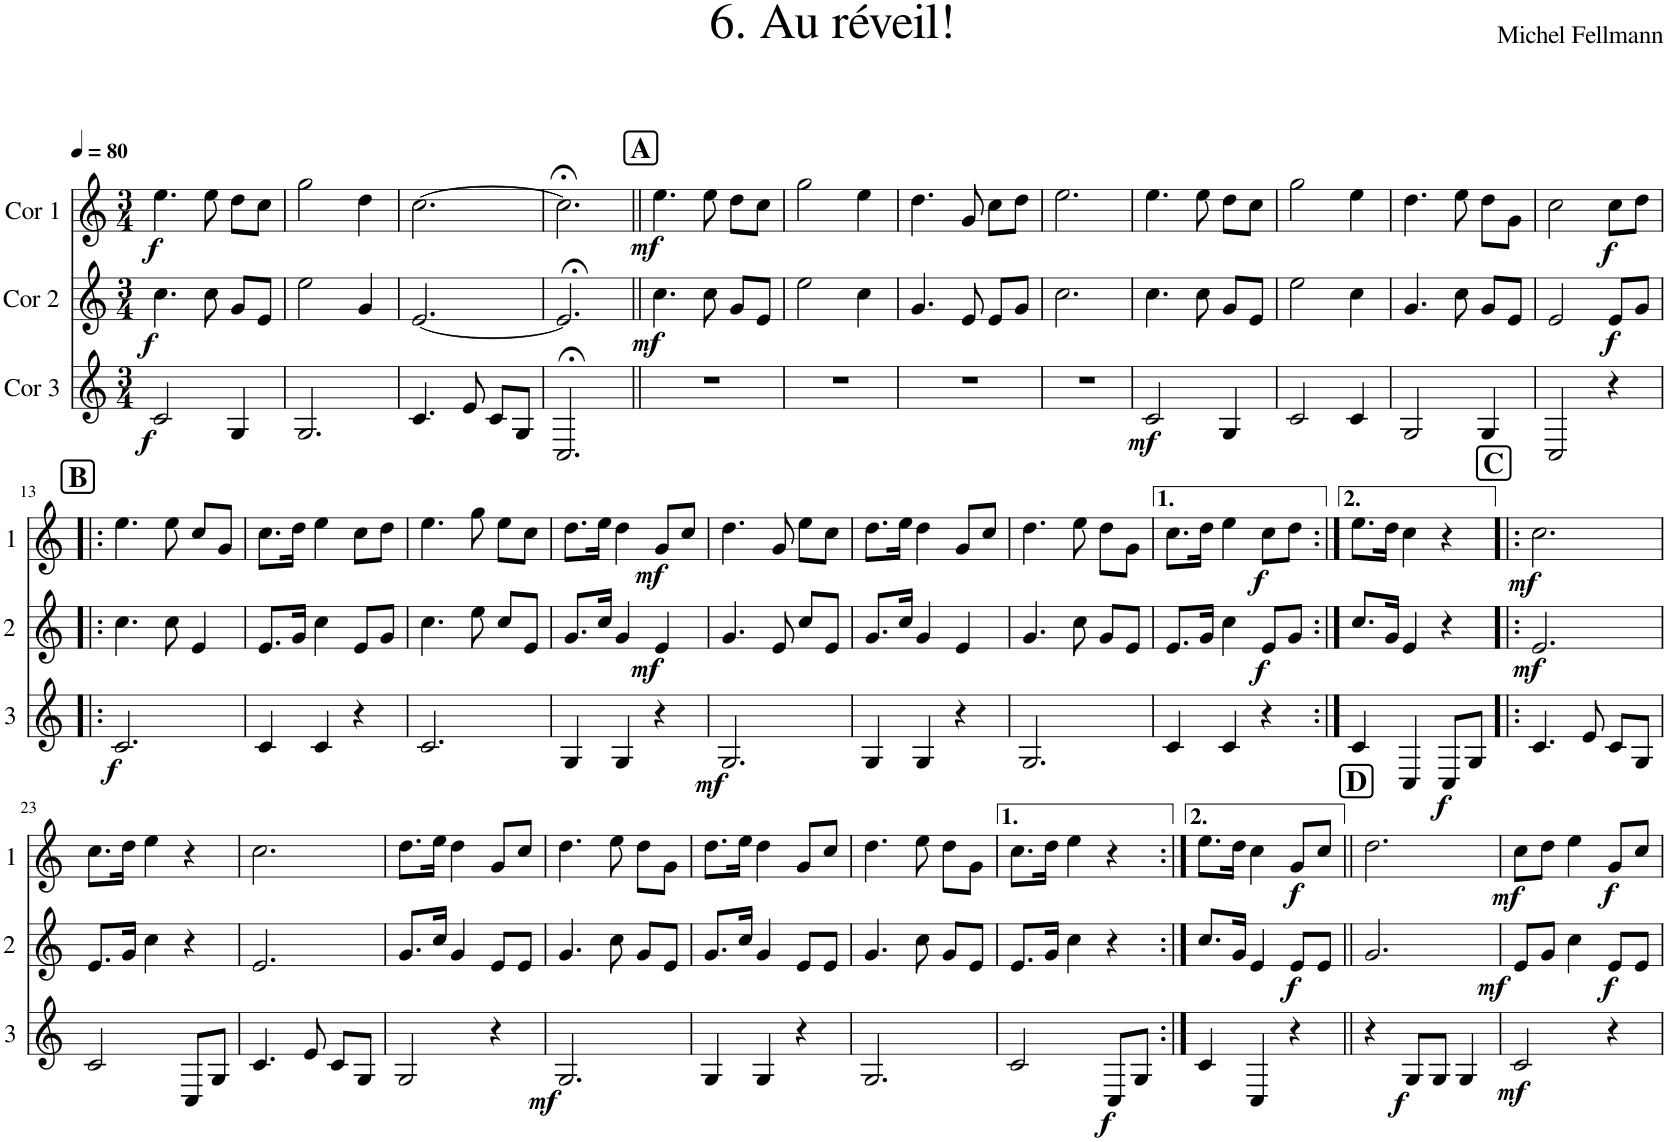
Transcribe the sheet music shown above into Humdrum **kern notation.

**kern	**dynam	**kern	**dynam	**kern	**dynam
*part3	*part3	*part2	*part2	*part1	*part1
*staff3	*staff3	*staff2	*staff2	*staff1	*staff1
*I"Cor 3	*	*I"Cor 2	*	*I"Cor 1	*
*clefG2	*	*clefG2	*	*clefG2	*
*Trd4c7	*	*Trd4c7	*	*Trd4c7	*
*k[]	*	*k[]	*	*k[]	*
*M3/4	*	*M3/4	*	*M3/4	*
*MM80	*	*MM80	*	*MM80	*
=1	=1	=1	=1	=1	=1
!	!LO:DY:b	!	!LO:DY:b	!	!LO:DY:b
2c/	f	4.cc\	f	4.ee\	f
.	.	8cc\	.	8ee\	.
4G/	.	8g/L	.	8dd\L	.
.	.	8e/J	.	8cc\J	.
=2	=2	=2	=2	=2	=2
2.G/	.	2ee\	.	2gg\	.
.	.	4g/	.	4dd\	.
=3	=3	=3	=3	=3	=3
4.c/	.	[2.e/	.	[2.cc\	.
8e/	.	.	.	.	.
8c/L	.	.	.	.	.
8G/J	.	.	.	.	.
=4	=4	=4	=4	=4	=4
2.C;</	.	2.e;</]	.	2.cc;<\]	.
!!LO:REH:place=s1:a:B:cj:fs=14:t=A
=5||	=5||	=5||	=5||	=5||	=5||
!	!	!	!LO:DY:b	!	!LO:DY:b
2.r	.	4.cc\	mf	4.ee\	mf
.	.	8cc\	.	8ee\	.
.	.	8g/L	.	8dd\L	.
.	.	8e/J	.	8cc\J	.
=6	=6	=6	=6	=6	=6
2.r	.	2ee\	.	2gg\	.
.	.	4cc\	.	4ee\	.
=7	=7	=7	=7	=7	=7
2.r	.	4.g/	.	4.dd\	.
.	.	8e/	.	8g/	.
.	.	8e/L	.	8cc\L	.
.	.	8g/J	.	8dd\J	.
=8	=8	=8	=8	=8	=8
2.r	.	2.cc\	.	2.ee\	.
=9	=9	=9	=9	=9	=9
!	!LO:DY:b	!	!	!	!
2c/	mf	4.cc\	.	4.ee\	.
.	.	8cc\	.	8ee\	.
4G/	.	8g/L	.	8dd\L	.
.	.	8e/J	.	8cc\J	.
=10	=10	=10	=10	=10	=10
2c/	.	2ee\	.	2gg\	.
4c/	.	4cc\	.	4ee\	.
=11	=11	=11	=11	=11	=11
2G/	.	4.g/	.	4.dd\	.
.	.	8cc\	.	8ee\	.
4G/	.	8g/L	.	8dd\L	.
.	.	8e/J	.	8g\J	.
=12	=12	=12	=12	=12	=12
2C/	.	2e/	.	2cc\	.
!	!	!	!LO:DY:b	!	!LO:DY:b
4r	.	8e/L	f	8cc\L	f
.	.	8g/J	.	8dd\J	.
!!LO:LB:g=z
!!LO:REH:place=s1:a:B:cj:fs=14:t=B
=13!|:	=13!|:	=13!|:	=13!|:	=13!|:	=13!|:
!	!LO:DY:b	!	!	!	!
2.c/	f	4.cc\	.	4.ee\	.
.	.	8cc\	.	8ee\	.
.	.	4e/	.	8cc/L	.
.	.	.	.	8g/J	.
=14	=14	=14	=14	=14	=14
4c/	.	8.e/L	.	8.cc\L	.
.	.	16g/Jk	.	16dd\Jk	.
4c/	.	4cc\	.	4ee\	.
4r	.	8e/L	.	8cc\L	.
.	.	8g/J	.	8dd\J	.
=15	=15	=15	=15	=15	=15
2.c/	.	4.cc\	.	4.ee\	.
.	.	8ee\	.	8gg\	.
.	.	8cc/L	.	8ee\L	.
.	.	8e/J	.	8cc\J	.
=16	=16	=16	=16	=16	=16
4G/	.	8.g/L	.	8.dd\L	.
.	.	16cc/Jk	.	16ee\Jk	.
4G/	.	4g/	.	4dd\	.
!	!LO:DY:b	!	!LO:DY:b	!	!LO:DY:b
4r	mf	4e/	mf	8g/L	mf
.	.	.	.	8cc/J	.
=17	=17	=17	=17	=17	=17
2.G/	.	4.g/	.	4.dd\	.
.	.	8e/	.	8g/	.
.	.	8cc/L	.	8ee\L	.
.	.	8e/J	.	8cc\J	.
=18	=18	=18	=18	=18	=18
4G/	.	8.g/L	.	8.dd\L	.
.	.	16cc/Jk	.	16ee\Jk	.
4G/	.	4g/	.	4dd\	.
4r	.	4e/	.	8g/L	.
.	.	.	.	8cc/J	.
=19	=19	=19	=19	=19	=19
2.G/	.	4.g/	.	4.dd\	.
.	.	8cc\	.	8ee\	.
.	.	8g/L	.	8dd\L	.
.	.	8e/J	.	8g\J	.
=20	=20	=20	=20	=20	=20
4c/	.	8.e/L	.	8.cc\L	.
.	.	16g/Jk	.	16dd\Jk	.
4c/	.	4cc\	.	4ee\	.
!	!	!	!LO:DY:b	!	!LO:DY:b
4r	.	8e/L	f	8cc\L	f
.	.	8g/J	.	8dd\J	.
=21:|!	=21:|!	=21:|!	=21:|!	=21:|!	=21:|!
4c/	.	8.cc/L	.	8.ee\L	.
.	.	16g/Jk	.	16dd\Jk	.
4C/	.	4e/	.	4cc\	.
!	!LO:DY:b	!	!	!	!
8C/L	f	4r	.	4r	.
8G/J	.	.	.	.	.
!!LO:REH:place=s1:a:B:cj:fs=14:t=C
=22!|:	=22!|:	=22!|:	=22!|:	=22!|:	=22!|:
!	!	!	!LO:DY:b	!	!LO:DY:b
4.c/	.	2.e/	mf	2.cc\	mf
8e/	.	.	.	.	.
8c/L	.	.	.	.	.
8G/J	.	.	.	.	.
!!LO:LB:g=z
=23	=23	=23	=23	=23	=23
2c/	.	8.e/L	.	8.cc\L	.
.	.	16g/Jk	.	16dd\Jk	.
.	.	4cc\	.	4ee\	.
8C/L	.	4r	.	4r	.
8G/J	.	.	.	.	.
=24	=24	=24	=24	=24	=24
4.c/	.	2.e/	.	2.cc\	.
8e/	.	.	.	.	.
8c/L	.	.	.	.	.
8G/J	.	.	.	.	.
=25	=25	=25	=25	=25	=25
2G/	.	8.g/L	.	8.dd\L	.
.	.	16cc/Jk	.	16ee\Jk	.
.	.	4g/	.	4dd\	.
!	!LO:DY:b	!	!	!	!
4r	mf	8e/L	.	8g/L	.
.	.	8e/J	.	8cc/J	.
=26	=26	=26	=26	=26	=26
2.G/	.	4.g/	.	4.dd\	.
.	.	8cc\	.	8ee\	.
.	.	8g/L	.	8dd\L	.
.	.	8e/J	.	8g\J	.
=27	=27	=27	=27	=27	=27
4G/	.	8.g/L	.	8.dd\L	.
.	.	16cc/Jk	.	16ee\Jk	.
4G/	.	4g/	.	4dd\	.
4r	.	8e/L	.	8g/L	.
.	.	8e/J	.	8cc/J	.
=28	=28	=28	=28	=28	=28
2.G/	.	4.g/	.	4.dd\	.
.	.	8cc\	.	8ee\	.
.	.	8g/L	.	8dd\L	.
.	.	8e/J	.	8g\J	.
=29	=29	=29	=29	=29	=29
2c/	.	8.e/L	.	8.cc\L	.
.	.	16g/Jk	.	16dd\Jk	.
.	.	4cc\	.	4ee\	.
!	!LO:DY:b	!	!	!	!
8C/L	f	4r	.	4r	.
8G/J	.	.	.	.	.
=30:|!	=30:|!	=30:|!	=30:|!	=30:|!	=30:|!
4c/	.	8.cc/L	.	8.ee\L	.
.	.	16g/Jk	.	16dd\Jk	.
4C/	.	4e/	.	4cc\	.
!	!	!	!LO:DY:b	!	!LO:DY:b
4r	.	8e/L	f	8g/L	f
.	.	8e/J	.	8cc/J	.
!!LO:REH:place=s1:a:B:cj:fs=14:t=D
=31||	=31||	=31||	=31||	=31||	=31||
!	!	!	!LO:DY:b	!	!
4r	.	2.g/	mf	2.dd\	.
!	!LO:DY:b	!	!	!	!
8G/L	f	.	.	.	.
8G/J	.	.	.	.	.
4G/	.	.	.	.	.
=32	=32	=32	=32	=32	=32
!	!LO:DY:b	!	!	!	!LO:DY:b
2c/	mf	8e/L	.	8cc\L	mf
.	.	8g/J	.	8dd\J	.
.	.	4cc\	.	4ee\	.
!	!	!	!LO:DY:b	!	!LO:DY:b
4r	.	8e/L	f	8g/L	f
.	.	8e/J	.	8cc/J	.
=	=	=	=	=	=
*-	*-	*-	*-	*-	*-
